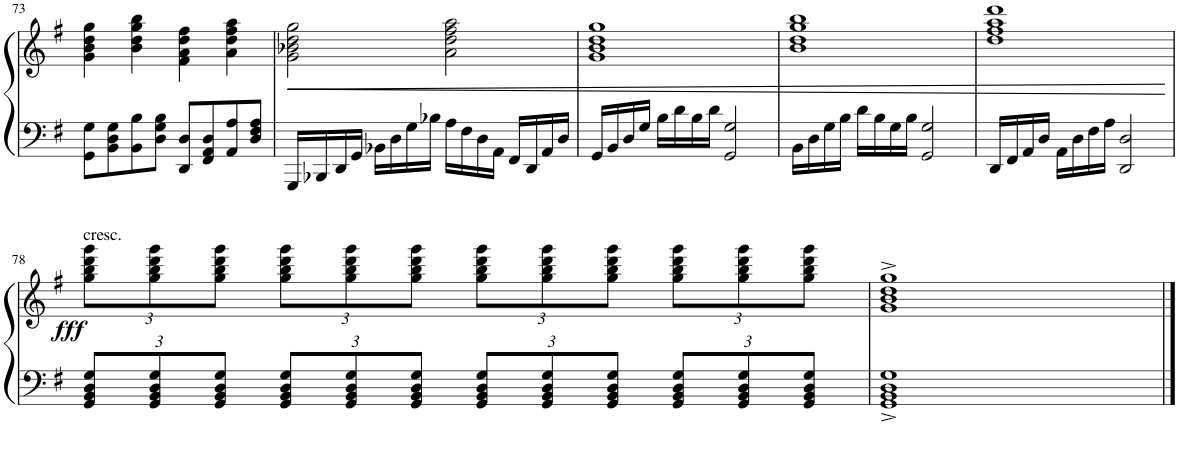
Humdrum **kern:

**kern	**kern	**dynam
*part1	*part1	*part1
*staff2	*staff1	*staff1/2
*I"Piano	*	*
*I'Pno	*	*
!!LO:PB:g=z
*clefF4	*clefG2	*
*k[f#]	*k[f#]	*
*M4/4	*M4/4	*
=73	=73	=73
8GG\ 8G\L	4g\ 4b\ 4dd\ 4gg\	.
8BB\ 8D\ 8G\	.	.
8BB\ 8B\	4b\ 4dd\ 4gg\ 4bb\	.
8D\ 8G\ 8B\J	.	.
8DD/ 8D/L	4f#\ 4a\ 4dd\ 4ff#\	.
8FF#/ 8AA/ 8D/	.	.
8AA/ 8A/	4a\ 4dd\ 4ff#\ 4aa\	.
8D/ 8F#/ 8A/J	.	.
=74	=74	=74
!	!	!LO:HP:b
16GGG/LL	2g\ 2b-X\ 2dd\ 2gg\	<
16BBB-X/	.	.
16DD/	.	.
16GG/JJ	.	.
16BB-X\LL	.	.
16D\	.	.
16G\	.	.
16B-X\JJ	.	.
16A\LL	2a\ 2dd\ 2ff#\ 2aa\	.
16F#\	.	.
16D\	.	.
16AA\JJ	.	.
16FF#/LL	.	.
16DD/	.	.
16AA/	.	.
16D/JJ	.	.
=75	=75	=75
16GG/LL	1g 1b 1dd 1gg	.
16BB/	.	.
16D/	.	.
16G/JJ	.	.
16B\LL	.	.
16d\	.	.
16B\	.	.
16d\JJ	.	.
2GG/ 2G/	.	.
=76	=76	=76
16BB\LL	1b 1dd 1gg 1bb	.
16D\	.	.
16G\	.	.
16B\JJ	.	.
16d\LL	.	.
16B\	.	.
16G\	.	.
16B\JJ	.	.
2GG/ 2G/	.	.
=77	=77	=77
16DD/LL	1dd 1ff# 1aa 1ddd	.
16FF#/	.	.
16AA/	.	.
16D/JJ	.	.
16AA\LL	.	.
16D\	.	.
16F#\	.	.
16A\JJ	.	.
2DD/ 2D/	.	.
.	.	[
!!LO:LB:g=z
=78	=78	=78
*Xbrackettup	*Xbrackettup	*
!	!LO:TX:a:t=cresc.	!
!	!	!LO:DY:b
12GG/ 12BB/ 12D/ 12G/L	12gg\ 12bb\ 12ddd\ 12ggg\L	fff
12GG/ 12BB/ 12D/ 12G/	12gg\ 12bb\ 12ddd\ 12ggg\	.
12GG/ 12BB/ 12D/ 12G/J	12gg\ 12bb\ 12ddd\ 12ggg\J	.
12GG/ 12BB/ 12D/ 12G/L	12gg\ 12bb\ 12ddd\ 12ggg\L	.
12GG/ 12BB/ 12D/ 12G/	12gg\ 12bb\ 12ddd\ 12ggg\	.
12GG/ 12BB/ 12D/ 12G/J	12gg\ 12bb\ 12ddd\ 12ggg\J	.
12GG/ 12BB/ 12D/ 12G/L	12gg\ 12bb\ 12ddd\ 12ggg\L	.
12GG/ 12BB/ 12D/ 12G/	12gg\ 12bb\ 12ddd\ 12ggg\	.
12GG/ 12BB/ 12D/ 12G/J	12gg\ 12bb\ 12ddd\ 12ggg\J	.
12GG/ 12BB/ 12D/ 12G/L	12gg\ 12bb\ 12ddd\ 12ggg\L	.
12GG/ 12BB/ 12D/ 12G/	12gg\ 12bb\ 12ddd\ 12ggg\	.
12GG/ 12BB/ 12D/ 12G/J	12gg\ 12bb\ 12ddd\ 12ggg\J	.
=79	=79	=79
1GG^ 1BB^ 1D^ 1G^	1g^ 1b^ 1dd^ 1gg^	.
==	==	==
*-	*-	*-
